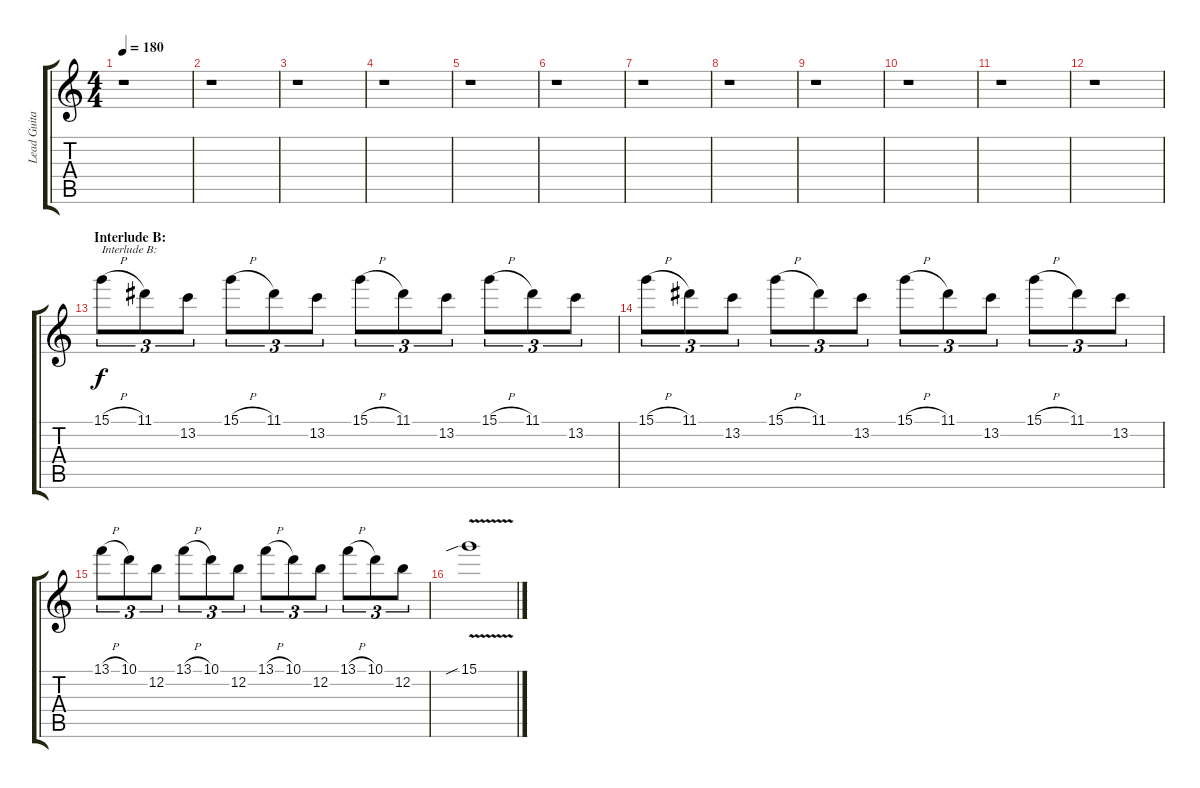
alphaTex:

\track ("Lead Guitar I" "Lead Guita") {instrument distortionguitar}
\staff {score tabs}
\tuning (E4 B3 G3 D3 A2 E2) {hide}
\ts (4 4)
\tempo 180
\clef g2
\ks c
r.1{dy f} |
r.1 |
r.1 |
r.1 |
r.1 |
r.1 |
r.1 |
r.1 |
r.1 |
r.1 |
r.1 |
r.1 |
\section ("" "Interlude B:")
15.1{h}.8{tu (3 2) txt "Interlude B:"} 11.1.8{tu (3 2)} 13.2.8{tu (3 2)} 15.1{h}.8{tu (3 2)} 11.1.8{tu (3 2)} 13.2.8{tu (3 2)} 15.1{h}.8{tu (3 2)} 11.1.8{tu (3 2)} 13.2.8{tu (3 2)} 15.1{h}.8{tu (3 2)} 11.1.8{tu (3 2)} 13.2.8{tu (3 2)} |
15.1{h}.8{tu (3 2)} 11.1.8{tu (3 2)} 13.2.8{tu (3 2)} 15.1{h}.8{tu (3 2)} 11.1.8{tu (3 2)} 13.2.8{tu (3 2)} 15.1{h}.8{tu (3 2)} 11.1.8{tu (3 2)} 13.2.8{tu (3 2)} 15.1{h}.8{tu (3 2)} 11.1.8{tu (3 2)} 13.2.8{tu (3 2)} |
13.1{h}.8{tu (3 2)} 10.1.8{tu (3 2)} 12.2.8{tu (3 2)} 13.1{h}.8{tu (3 2)} 10.1.8{tu (3 2)} 12.2.8{tu (3 2)} 13.1{h}.8{tu (3 2)} 10.1.8{tu (3 2)} 12.2.8{tu (3 2)} 13.1{h}.8{tu (3 2)} 10.1.8{tu (3 2)} 12.2.8{tu (3 2)} |
15.1{v sib}.1
